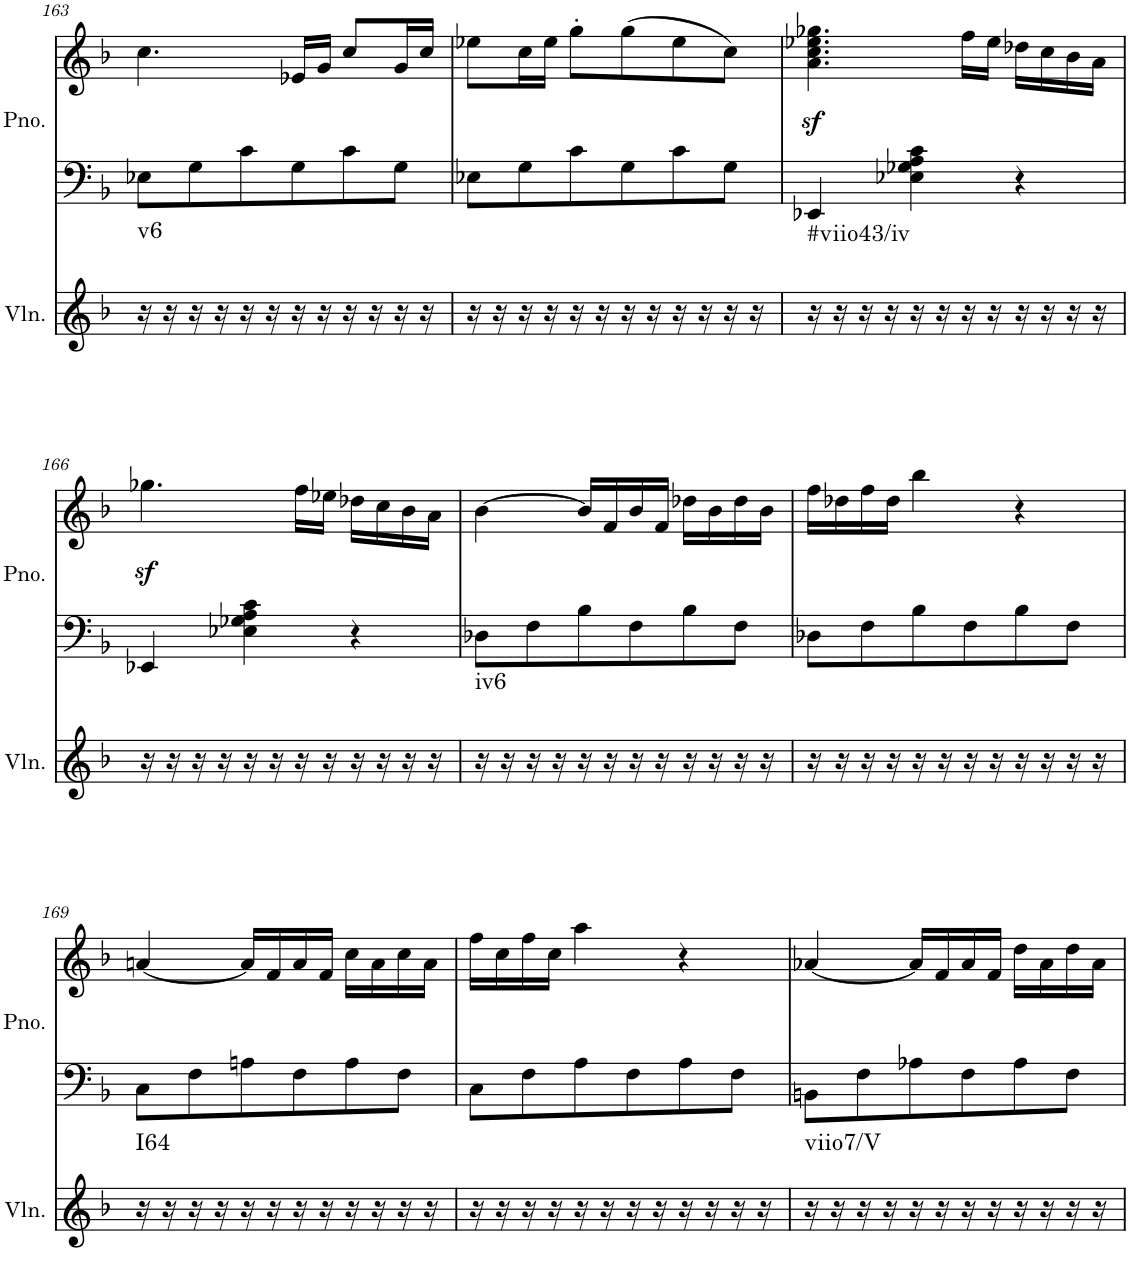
**kern	**harte	**kern	**kern
*part2	*part2	*part1	*part1
*staff3	*	*staff2	*staff1
*I"Violin	*	*I"Piano, Piano right	*
*I'Vln.	*	*I'Pno.	*
!!LO:PB:g=z
*clefG2	*	*clefF4	*clefG2
*k[b-]	*	*k[b-]	*k[b-]
*M3/4	*	*M3/4	*M3/4
=163	=163	=163	=163
!	!LO:H:kt=v6	!	!
16r	N	8E-X\L	4.cc\
16r	.	.	.
16r	.	8G\	.
16r	.	.	.
16r	.	8c\	.
16r	.	.	.
16r	.	8G\	16e-X/LL
16r	.	.	16g/JJ
16r	.	8c\	8cc/L
16r	.	.	.
16r	.	8G\J	16g/L
16r	.	.	16cc/JJ
=164	=164	=164	=164
16r	.	8E-X\L	8ee-X\L
16r	.	.	.
16r	.	8G\	16cc\L
16r	.	.	16ee-\JJ
16r	.	8c\	8gg'\L
16r	.	.	.
16r	.	8G\	(8gg\
16r	.	.	.
16r	.	8c\	8ee-\
16r	.	.	.
16r	.	8G\J	8cc\J)
16r	.	.	.
=165	=165	=165	=165
!	!LO:H:kt=#viio43/iv	!	!
16r	N	4EE-X/	4.a\z< 4.cc\z< 4.ee-X\z< 4.gg-X\z<
16r	.	.	.
16r	.	.	.
16r	.	.	.
16r	.	4E-X\ 4G-X\ 4A\ 4c\	.
16r	.	.	.
16r	.	.	16ff\LL
16r	.	.	16ee-\JJ
16r	.	4r	16dd-X\LL
16r	.	.	16cc\
16r	.	.	16b-\
16r	.	.	16a\JJ
!!LO:LB:g=z
=166	=166	=166	=166
16r	.	4EE-X/	4.gg-Xz<\
16r	.	.	.
16r	.	.	.
16r	.	.	.
16r	.	4E-X\ 4G-X\ 4A\ 4c\	.
16r	.	.	.
16r	.	.	16ff\LL
16r	.	.	16ee-X\JJ
16r	.	4r	16dd-X\LL
16r	.	.	16cc\
16r	.	.	16b-\
16r	.	.	16a\JJ
=167	=167	=167	=167
!	!LO:H:kt=iv6	!	!
16r	N	8D-X\L	[4b-\
16r	.	.	.
16r	.	8F\	.
16r	.	.	.
16r	.	8B-\	16b-/LL]
16r	.	.	16f/
16r	.	8F\	16b-/
16r	.	.	16f/JJ
16r	.	8B-\	16dd-X\LL
16r	.	.	16b-\
16r	.	8F\J	16dd-\
16r	.	.	16b-\JJ
=168	=168	=168	=168
16r	.	8D-X\L	16ff\LL
16r	.	.	16dd-X\
16r	.	8F\	16ff\
16r	.	.	16dd-\JJ
16r	.	8B-\	4bb-\
16r	.	.	.
16r	.	8F\	.
16r	.	.	.
16r	.	8B-\	4r
16r	.	.	.
16r	.	8F\J	.
16r	.	.	.
!!LO:LB:g=z
=169	=169	=169	=169
!	!LO:H:kt=I64	!	!
16r	N	8C\L	[4an/
16r	.	.	.
16r	.	8F\	.
16r	.	.	.
16r	.	8An\	16a/LL]
16r	.	.	16f/
16r	.	8F\	16a/
16r	.	.	16f/JJ
16r	.	8A\	16cc\LL
16r	.	.	16a\
16r	.	8F\J	16cc\
16r	.	.	16a\JJ
=170	=170	=170	=170
16r	.	8C\L	16ff\LL
16r	.	.	16cc\
16r	.	8F\	16ff\
16r	.	.	16cc\JJ
16r	.	8A\	4aa\
16r	.	.	.
16r	.	8F\	.
16r	.	.	.
16r	.	8A\	4r
16r	.	.	.
16r	.	8F\J	.
16r	.	.	.
=171	=171	=171	=171
!	!LO:H:kt=viio7/V	!	!
16r	N	8BBn\L	[4a-X/
16r	.	.	.
16r	.	8F\	.
16r	.	.	.
16r	.	8A-X\	16a-/LL]
16r	.	.	16f/
16r	.	8F\	16a-/
16r	.	.	16f/JJ
16r	.	8A-\	16dd\LL
16r	.	.	16a-\
16r	.	8F\J	16dd\
16r	.	.	16a-\JJ
=	=	=	=
*-	*-	*-	*-
